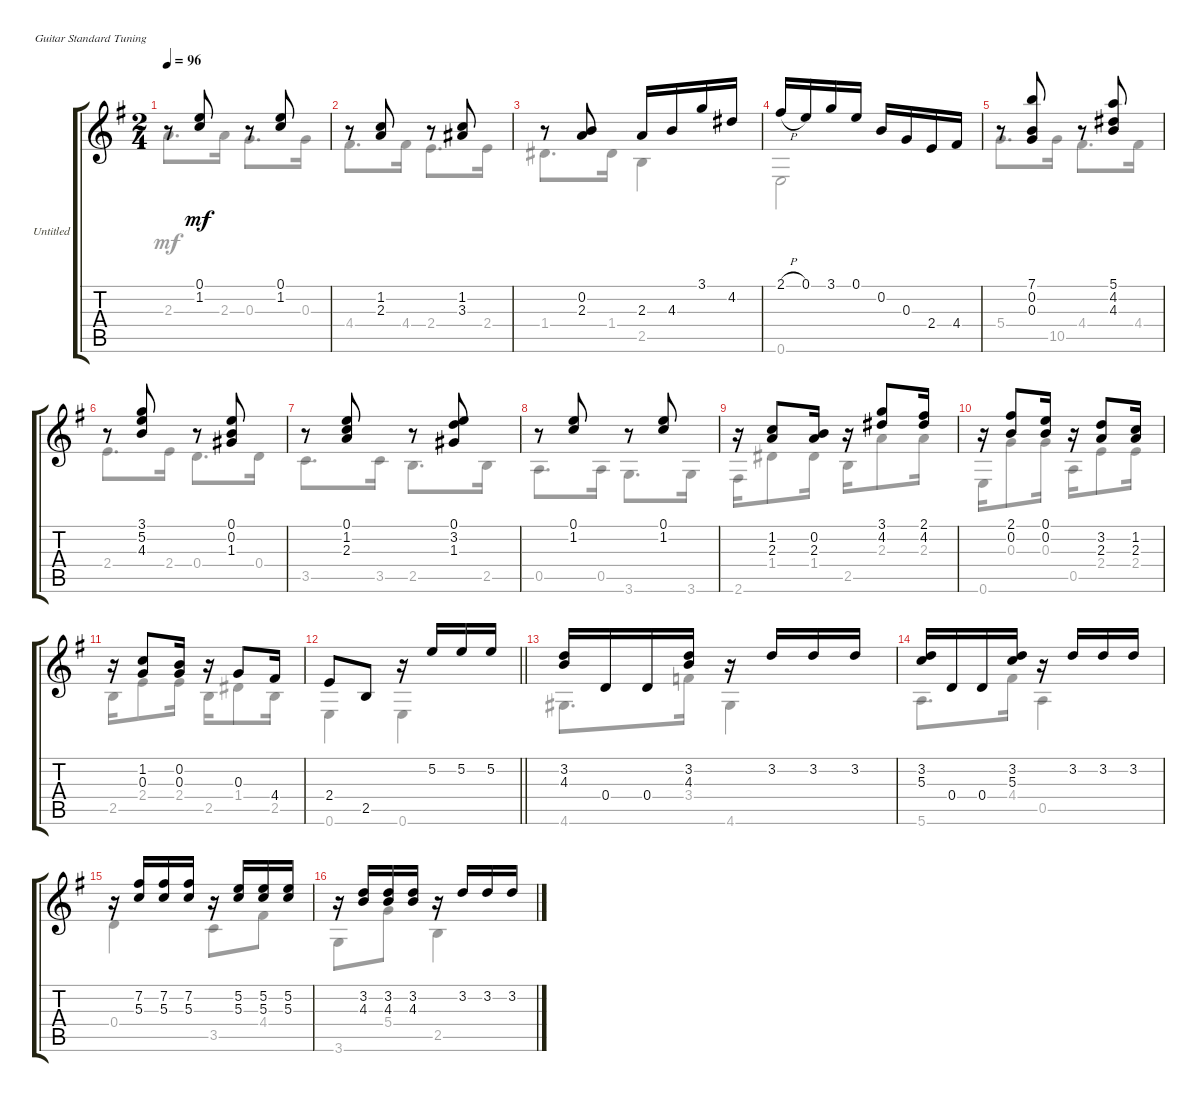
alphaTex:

\bracketExtendMode groupsimilarinstruments
\firstSystemTrackNameOrientation horizontal
\otherSystemsTrackNameOrientation horizontal
\track ("Untitled" "Untitled") {instrument acousticguitarnylon}
\staff {score tabs}
\tuning (E4 B3 G3 D3 A2 E2)
\voice
\ts (2 4)
\tempo 96
\clef g2
\ks g
r.8{dy mf} (0.1 1.2).8 r.8 (0.1 1.2).8 |
r.8 (1.2 2.3).8 r.8 (1.2 3.3).8 |
r.8 (0.2 2.3).8 2.3.16 4.3.16 3.1.16 4.2.16 |
2.1{h}.16 0.1.16 3.1.16 0.1.16 0.2.16 0.3.16 2.4.16 4.4.16 |
r.8 (7.1 0.2 0.3).8 r.8 (5.1 4.2 4.3).8 |
r.8 (3.1 5.2 4.3).8 r.8 (0.1 0.2 1.3).8 |
r.8 (0.1 1.2 2.3).8 r.8 (0.1 3.2 1.3).8 |
r.8 (0.1 1.2).8 r.8 (0.1 1.2).8 |
r.16 (1.2 2.3).8 (0.2 2.3).16 r.16 (3.1 4.2).8 (2.1 4.2).16 |
r.16 (2.1 0.2).8 (0.1 0.2).16 r.16 (3.2 2.3).8 (1.2 2.3).16 |
r.16 (1.2 0.3).8 (0.2 0.3).16 r.16 0.3.8 4.4.16 |
\barLineRight lightlight
2.4.8 2.5.8 r.16 5.2.16 5.2.16 5.2.16 |
(3.2 4.3).16 0.4.16 0.4.16 (3.2 4.3).16 r.16 3.2.16 3.2.16 3.2.16 |
(3.2 5.3).16 0.4.16 0.4.16 (3.2 5.3).16 r.16 3.2.16 3.2.16 3.2.16 |
r.16 (7.2 5.3).16 (7.2 5.3).16 (7.2 5.3).16 r.16 (5.2 5.3).16 (5.2 5.3).16 (5.2 5.3).16 |
r.16 (3.2 4.3).16 (3.2 4.3).16 (3.2 4.3).16 r.16 3.2.16 3.2.16 3.2.16
\voice
\clef g2
\ottava regular
\simile none
\ks g
2.3.8{d dy mf} 2.3.16 0.3.8{d} 0.3.16 |
4.4.8{d} 4.4.16 2.4.8{d} 2.4.16 |
1.4.8{d} 1.4.16 2.5.4 |
0.6.2 |
5.4.8{d} 10.5.16 4.4.8{d} 4.4.16 |
2.4.8{d} 2.4.16 0.4.8{d} 0.4.16 |
3.5.8{d} 3.5.16 2.5.8{d} 2.5.16 |
0.5.8{d} 0.5.16 3.6.8{d} 3.6.16 |
2.6.16 1.4.8 1.4.16 2.5.16 2.3.8 2.3.16 |
0.6.16 0.3.8 0.3.16 0.5.16 2.4.8 2.4.16 |
2.5.16 2.4.8 2.4.16 2.5.16 1.4.8 2.5.16 |
\barLineRight lightlight
0.6.4 0.6.4 |
4.6.8{d} 3.4.16 4.6.4 |
5.6.8{d} 4.4.16 0.5.4 |
0.4.4 3.5.8 4.4.8 |
3.6.8 5.4.8 2.5.4
